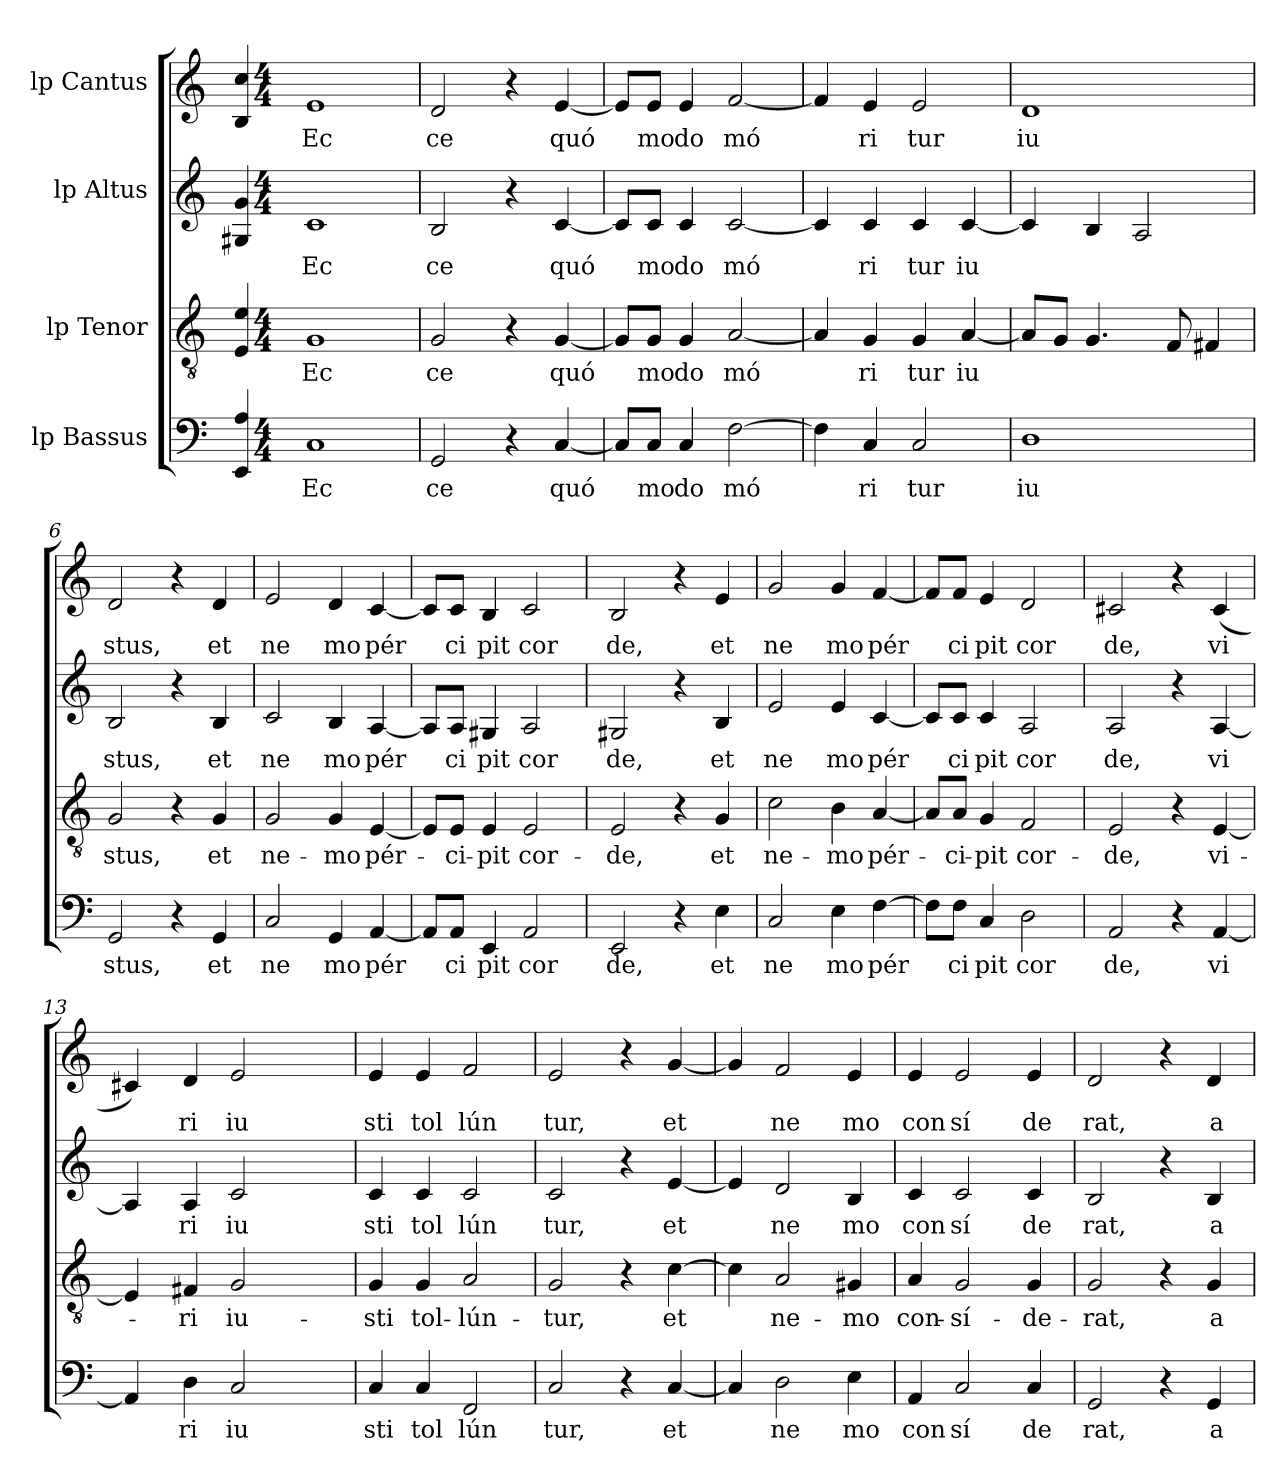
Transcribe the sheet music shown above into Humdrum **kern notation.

**kern	**text	**kern	**text	**kern	**text	**kern	**text
*part4	*part4	*part3	*part3	*part2	*part2	*part1	*part1
*staff4	*staff4	*staff3	*staff3	*staff2	*staff2	*staff1	*staff1
*I"lp Bassus	*	*I"lp Tenor	*	*I"lp Altus	*	*I"lp Cantus	*
!!LO:PB:g=z
*stria5	*	*stria5	*	*stria5	*	*stria5	*
*clefF4	*	*clefGv2	*	*clefG2	*	*clefG2	*
=1	=1	=1	=1	=1	=1	=1	=1
4A/ 4EE/	.	4e/ 4E/	.	4g/ 4G#X/	.	4cc/ 4B/	.
*M4/4	*	*M4/4	*	*M4/4	*	*M4/4	*
*met(c)	*	*met(c)	*	*met(c)	*	*met(c)	*
!	!LO:LY:b:cj	!	!LO:LY:b:cj	!	!LO:LY:b:cj	!	!LO:LY:b:cj
1C	Ec	1G	Ec	1c	Ec	1e	Ec
=2	=2	=2	=2	=2	=2	=2	=2
!	!LO:LY:b:cj	!	!LO:LY:b:cj	!	!LO:LY:b:cj	!	!LO:LY:b:cj
2GG/	ce	2G/	ce	2B/	ce	2d/	ce
4r	.	4r	.	4r	.	4r	.
!	!LO:LY:b:cj	!	!LO:LY:b:cj	!	!LO:LY:b:cj	!	!LO:LY:b:cj
[<4C/	quó	[<4G/	quó	[<4c/	quó	[<4e/	quó
=3	=3	=3	=3	=3	=3	=3	=3
8C/L]	.	8G/L]	.	8c/L]	.	8e/L]	.
!	!LO:LY:b:cj	!	!LO:LY:b:cj	!	!LO:LY:b:cj	!	!LO:LY:b:cj
8C/J	mo	8G/J	mo	8c/J	mo	8e/J	mo
!	!LO:LY:b:cj	!	!LO:LY:b:cj	!	!LO:LY:b:cj	!	!LO:LY:b:cj
4C/	do	4G/	do	4c/	do	4e/	do
!	!LO:LY:b:cj	!	!LO:LY:b:cj	!	!LO:LY:b:cj	!	!LO:LY:b:cj
[>2F\	mó	[<2A/	mó	[<2c/	mó	[<2f/	mó
=4	=4	=4	=4	=4	=4	=4	=4
4F\]	.	4A/]	.	4c/]	.	4f/]	.
!	!LO:LY:b:cj	!	!LO:LY:b:cj	!	!LO:LY:b:cj	!	!LO:LY:b:cj
4C/	ri	4G/	ri	4c/	ri	4e/	ri
!	!LO:LY:b:cj	!	!LO:LY:b:cj	!	!LO:LY:b:cj	!	!LO:LY:b:cj
2C/	tur	4G/	tur	4c/	tur	2e/	tur
!	!	!	!LO:LY:b:cj	!	!LO:LY:b:cj	!	!
.	.	[<4A/	iu	[<4c/	iu	.	.
=5	=5	=5	=5	=5	=5	=5	=5
!	!LO:LY:b:cj	!	!	!	!	!	!LO:LY:b:cj
1D	iu	8A/L]	.	4c/]	.	1d	iu
.	.	8G/J	.	.	.	.	.
.	.	4.G/	.	4B/	.	.	.
.	.	.	.	2A/	.	.	.
.	.	8F/	.	.	.	.	.
.	.	4F#X/	.	.	.	.	.
=6	=6	=6	=6	=6	=6	=6	=6
!	!LO:LY:b:cj	!	!LO:LY:b:cj	!	!LO:LY:b:cj	!	!LO:LY:b:cj
2GG/	stus,	2G/	stus,	2B/	stus,	2d/	stus,
4r	.	4r	.	4r	.	4r	.
!	!LO:LY:b:cj	!	!LO:LY:b:cj	!	!LO:LY:b:cj	!	!LO:LY:b:cj
4GG/	et	4G/	et	4B/	et	4d/	et
!!LO:LB:g=z
=7	=7	=7	=7	=7	=7	=7	=7
!	!LO:LY:b:cj	!	!LO:LY:b:cj	!	!LO:LY:b:cj	!	!LO:LY:b:cj
2C/	ne	2G/	ne-	2c/	ne	2e/	ne
!	!LO:LY:b:cj	!	!LO:LY:b:cj	!	!LO:LY:b:cj	!	!LO:LY:b:cj
4GG/	mo	4G/	-mo	4B/	mo	4d/	mo
!	!LO:LY:b:cj	!	!LO:LY:b:cj	!	!LO:LY:b:cj	!	!LO:LY:b:cj
[<4AA/	pér	[<4E/	pér-	[<4A/	pér	[<4c/	pér
=8	=8	=8	=8	=8	=8	=8	=8
8AA/L]	.	8E/L]	.	8A/L]	.	8c/L]	.
!	!LO:LY:b:cj	!	!LO:LY:b:cj	!	!LO:LY:b:cj	!	!LO:LY:b:cj
8AA/J	ci	8E/J	-ci-	8A/J	ci	8c/J	ci
!	!LO:LY:b:cj	!	!LO:LY:b:cj	!	!LO:LY:b:cj	!	!LO:LY:b:cj
4EE/	pit	4E/	-pit	4G#X/	pit	4B/	pit
!	!LO:LY:b:cj	!	!LO:LY:b:cj	!	!LO:LY:b:cj	!	!LO:LY:b:cj
2AA/	cor	2E/	cor-	2A/	cor	2c/	cor
=9	=9	=9	=9	=9	=9	=9	=9
!	!LO:LY:b:cj	!	!LO:LY:b:cj	!	!LO:LY:b:cj	!	!LO:LY:b:cj
2EE/	de,	2E/	-de,	2G#X/	de,	2B/	de,
4r	.	4r	.	4r	.	4r	.
!	!LO:LY:b:cj	!	!LO:LY:b:cj	!	!LO:LY:b:cj	!	!LO:LY:b:cj
4E\	et	4G/	et	4B/	et	4e/	et
=10	=10	=10	=10	=10	=10	=10	=10
!	!LO:LY:b:cj	!	!LO:LY:b:cj	!	!LO:LY:b:cj	!	!LO:LY:b:cj
2C/	ne	2c\	ne-	2e/	ne	2g/	ne
!	!LO:LY:b:cj	!	!LO:LY:b:cj	!	!LO:LY:b:cj	!	!LO:LY:b:cj
4E\	mo	4B\	-mo	4e/	mo	4g/	mo
!	!LO:LY:b:cj	!	!LO:LY:b:cj	!	!LO:LY:b:cj	!	!LO:LY:b:cj
[>4F\	pér	[<4A/	pér-	[<4c/	pér	[<4f/	pér
=11	=11	=11	=11	=11	=11	=11	=11
8F\L]	.	8A/L]	.	8c/L]	.	8f/L]	.
!	!LO:LY:b:cj	!	!LO:LY:b:cj	!	!LO:LY:b:cj	!	!LO:LY:b:cj
8F\J	ci	8A/J	-ci-	8c/J	ci	8f/J	ci
!	!LO:LY:b:cj	!	!LO:LY:b:cj	!	!LO:LY:b:cj	!	!LO:LY:b:cj
4C/	pit	4G/	-pit	4c/	pit	4e/	pit
!	!LO:LY:b:cj	!	!LO:LY:b:cj	!	!LO:LY:b:cj	!	!LO:LY:b:cj
2D\	cor	2F/	cor-	2A/	cor	2d/	cor
=12	=12	=12	=12	=12	=12	=12	=12
!	!LO:LY:b:cj	!	!LO:LY:b:cj	!	!LO:LY:b:cj	!	!LO:LY:b:cj
2AA/	de,	2E/	-de,	2A/	de,	2c#X/	de,
4r	.	4r	.	4r	.	4r	.
!	!LO:LY:b:cj	!	!LO:LY:b:cj	!	!LO:LY:b:cj	!	!LO:LY:b:cj
[>4AA/	vi	[>4E/	vi-	[>4A/	vi	(>4c#/	vi
!!LO:LB:g=z
=13	=13	=13	=13	=13	=13	=13	=13
*^	*	*^	*	*^	*	*	*
4AA/]	32.ryy	.	4E/]	32.ryy	.	4A/]	32.ryy	.	4c#X/)	.
.	2ryy	.	.	2ryy	.	.	2ryy	.	.	.
!	!	!LO:LY:b:cj	!	!	!LO:LY:b:cj	!	!	!LO:LY:b:cj	!	!LO:LY:b:cj
4D\	.	ri	4F#X/	.	-ri	4A/	.	ri	4d/	ri
!	!	!LO:LY:b:cj	!	!	!LO:LY:b:cj	!	!	!LO:LY:b:cj	!	!LO:LY:b:cj
2C/	.	iu	2G/	.	iu-	2c/	.	iu	2e/	iu
.	4ryy	.	.	4ryy	.	.	4ryy	.	.	.
.	8ryy	.	.	8ryy	.	.	8ryy	.	.	.
.	16ryy	.	.	16ryy	.	.	16ryy	.	.	.
.	64ryy	.	.	64ryy	.	.	64ryy	.	.	.
=14	=14	=14	=14	=14	=14	=14	=14	=14	=14	=14
!	!	!LO:LY:b:cj	!	!	!LO:LY:b:cj	!	!	!LO:LY:b:cj	!	!LO:LY:b:cj
*v	*v	*	*	*	*	*v	*v	*	*	*
*	*	*v	*v	*	*	*	*	*
4C/	sti	4G/	-sti	4c/	sti	4e/	sti
!	!LO:LY:b:cj	!	!LO:LY:b:cj	!	!LO:LY:b:cj	!	!LO:LY:b:cj
4C/	tol	4G/	tol-	4c/	tol	4e/	tol
!	!LO:LY:b:cj	!	!LO:LY:b:cj	!	!LO:LY:b:cj	!	!LO:LY:b:cj
2FF/	lún	2A/	-lún-	2c/	lún	2f/	lún
=15	=15	=15	=15	=15	=15	=15	=15
!	!LO:LY:b:cj	!	!LO:LY:b:cj	!	!LO:LY:b:cj	!	!LO:LY:b:cj
2C/	tur,	2G/	-tur,	2c/	tur,	2e/	tur,
4r	.	4r	.	4r	.	4r	.
!	!LO:LY:b:cj	!	!LO:LY:b:cj	!	!LO:LY:b:cj	!	!LO:LY:b:cj
[<4C/	et	[>4c\	et	[<4e/	et	[<4g/	et
=16	=16	=16	=16	=16	=16	=16	=16
4C/]	.	4c\]	.	4e/]	.	4g/]	.
!	!LO:LY:b:cj	!	!LO:LY:b:cj	!	!LO:LY:b:cj	!	!LO:LY:b:cj
2D\	ne	2A/	ne-	2d/	ne	2f/	ne
!	!LO:LY:b:cj	!	!LO:LY:b:cj	!	!LO:LY:b:cj	!	!LO:LY:b:cj
4E\	mo	4G#X/	-mo	4B/	mo	4e/	mo
=17	=17	=17	=17	=17	=17	=17	=17
!	!LO:LY:b:cj	!	!LO:LY:b:cj	!	!LO:LY:b:cj	!	!LO:LY:b:cj
4AA/	con	4A/	con-	4c/	con	4e/	con
!	!LO:LY:b:cj	!	!LO:LY:b:cj	!	!LO:LY:b:cj	!	!LO:LY:b:cj
2C/	sí	2G/	-sí-	2c/	sí	2e/	sí
!	!LO:LY:b:cj	!	!LO:LY:b:cj	!	!LO:LY:b:cj	!	!LO:LY:b:cj
4C/	de	4G/	-de-	4c/	de	4e/	de
=18	=18	=18	=18	=18	=18	=18	=18
!	!LO:LY:b:cj	!	!LO:LY:b:cj	!	!LO:LY:b:cj	!	!LO:LY:b:cj
2GG/	rat,	2G/	-rat,	2B/	rat,	2d/	rat,
4r	.	4r	.	4r	.	4r	.
!	!LO:LY:b:cj	!	!LO:LY:b:cj	!	!LO:LY:b:cj	!	!LO:LY:b:cj
4GG/	a	4G/	a	4B/	a	4d/	a
=	=	=	=	=	=	=	=
*-	*-	*-	*-	*-	*-	*-	*-
